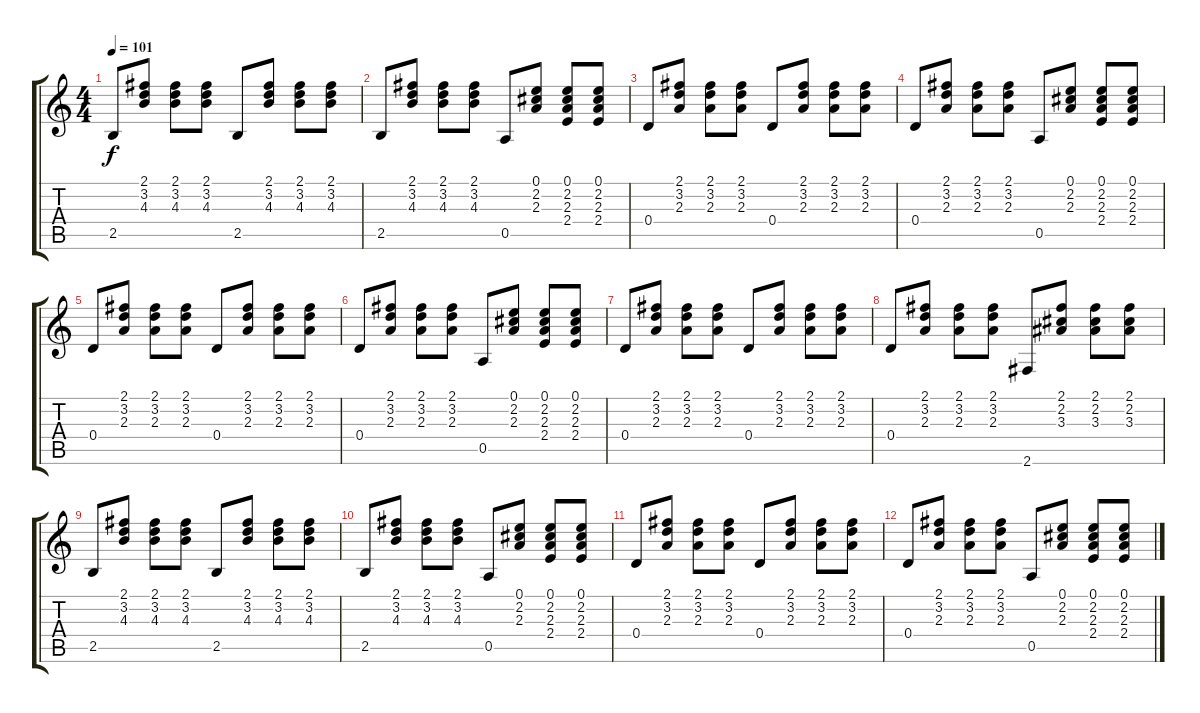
\track "" {instrument electricguitarmuted}
\staff {score tabs}
\tuning (E4 B3 G3 D3 A2 E2) {hide}
\ts (4 4)
\tempo 101
\clef g2
\ks c
2.5.8{dy f} (2.1 3.2 4.3).8 (2.1 3.2 4.3).8 (2.1 3.2 4.3).8 2.5.8 (2.1 3.2 4.3).8 (2.1 3.2 4.3).8 (2.1 3.2 4.3).8 |
2.5.8 (2.1 3.2 4.3).8 (2.1 3.2 4.3).8 (2.1 3.2 4.3).8 0.5.8 (0.1 2.2 2.3).8 (0.1 2.2 2.3 2.4).8 (0.1 2.2 2.3 2.4).8 |
0.4.8 (2.1 3.2 2.3).8 (2.1 3.2 2.3).8 (2.1 3.2 2.3).8 0.4.8 (2.1 3.2 2.3).8 (2.1 3.2 2.3).8 (2.1 3.2 2.3).8 |
0.4.8 (2.1 3.2 2.3).8 (2.1 3.2 2.3).8 (2.1 3.2 2.3).8 0.5.8 (0.1 2.2 2.3).8 (0.1 2.2 2.3 2.4).8 (0.1 2.2 2.3 2.4).8 |
0.4.8 (2.1 3.2 2.3).8 (2.1 3.2 2.3).8 (2.1 3.2 2.3).8 0.4.8 (2.1 3.2 2.3).8 (2.1 3.2 2.3).8 (2.1 3.2 2.3).8 |
0.4.8 (2.1 3.2 2.3).8 (2.1 3.2 2.3).8 (2.1 3.2 2.3).8 0.5.8 (0.1 2.2 2.3).8 (0.1 2.2 2.3 2.4).8 (0.1 2.2 2.3 2.4).8 |
0.4.8 (2.1 3.2 2.3).8 (2.1 3.2 2.3).8 (2.1 3.2 2.3).8 0.4.8 (2.1 3.2 2.3).8 (2.1 3.2 2.3).8 (2.1 3.2 2.3).8 |
0.4.8 (2.1 3.2 2.3).8 (2.1 3.2 2.3).8 (2.1 3.2 2.3).8 2.6.8 (2.1 2.2 3.3).8 (2.1 2.2 3.3).8 (2.1 2.2 3.3).8 |
2.5.8 (2.1 3.2 4.3).8 (2.1 3.2 4.3).8 (2.1 3.2 4.3).8 2.5.8 (2.1 3.2 4.3).8 (2.1 3.2 4.3).8 (2.1 3.2 4.3).8 |
2.5.8 (2.1 3.2 4.3).8 (2.1 3.2 4.3).8 (2.1 3.2 4.3).8 0.5.8 (0.1 2.2 2.3).8 (0.1 2.2 2.3 2.4).8 (0.1 2.2 2.3 2.4).8 |
0.4.8 (2.1 3.2 2.3).8 (2.1 3.2 2.3).8 (2.1 3.2 2.3).8 0.4.8 (2.1 3.2 2.3).8 (2.1 3.2 2.3).8 (2.1 3.2 2.3).8 |
0.4.8 (2.1 3.2 2.3).8 (2.1 3.2 2.3).8 (2.1 3.2 2.3).8 0.5.8 (0.1 2.2 2.3).8 (0.1 2.2 2.3 2.4).8 (0.1 2.2 2.3 2.4).8
